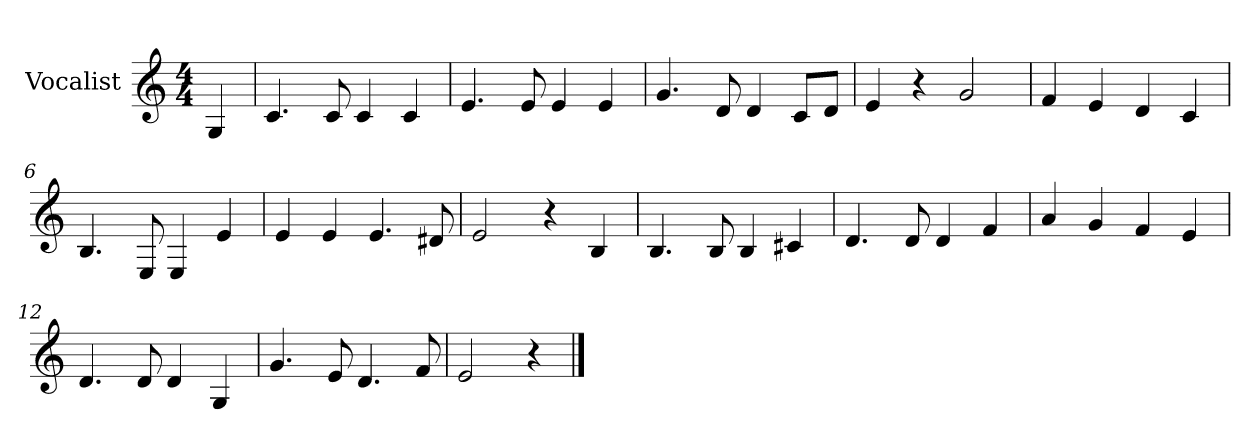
**kern
*part1
*staff1
*I"Vocalist
*k[]
*C:
*M4/4
=
4G
=1
4.c
8c
4c
4c
=2
4.e
8e
4e
4e
=3
4.g
8d
4d
8cL
8dJ
=4
4e
4r
2g
=5
4f
4e
4d
4c
=6
4.B
8E
4E
4e
=7
4e
4e
4.e
8d#X
=8
2e
4r
4B
=9
4.B
8B
4B
4c#X
=10
4.d
8d
4d
4f
=11
4a
4g
4f
4e
=12
4.d
8d
4d
4G
=13
4.g
8e
4.d
8f
=14
2e
4r
==
*-
